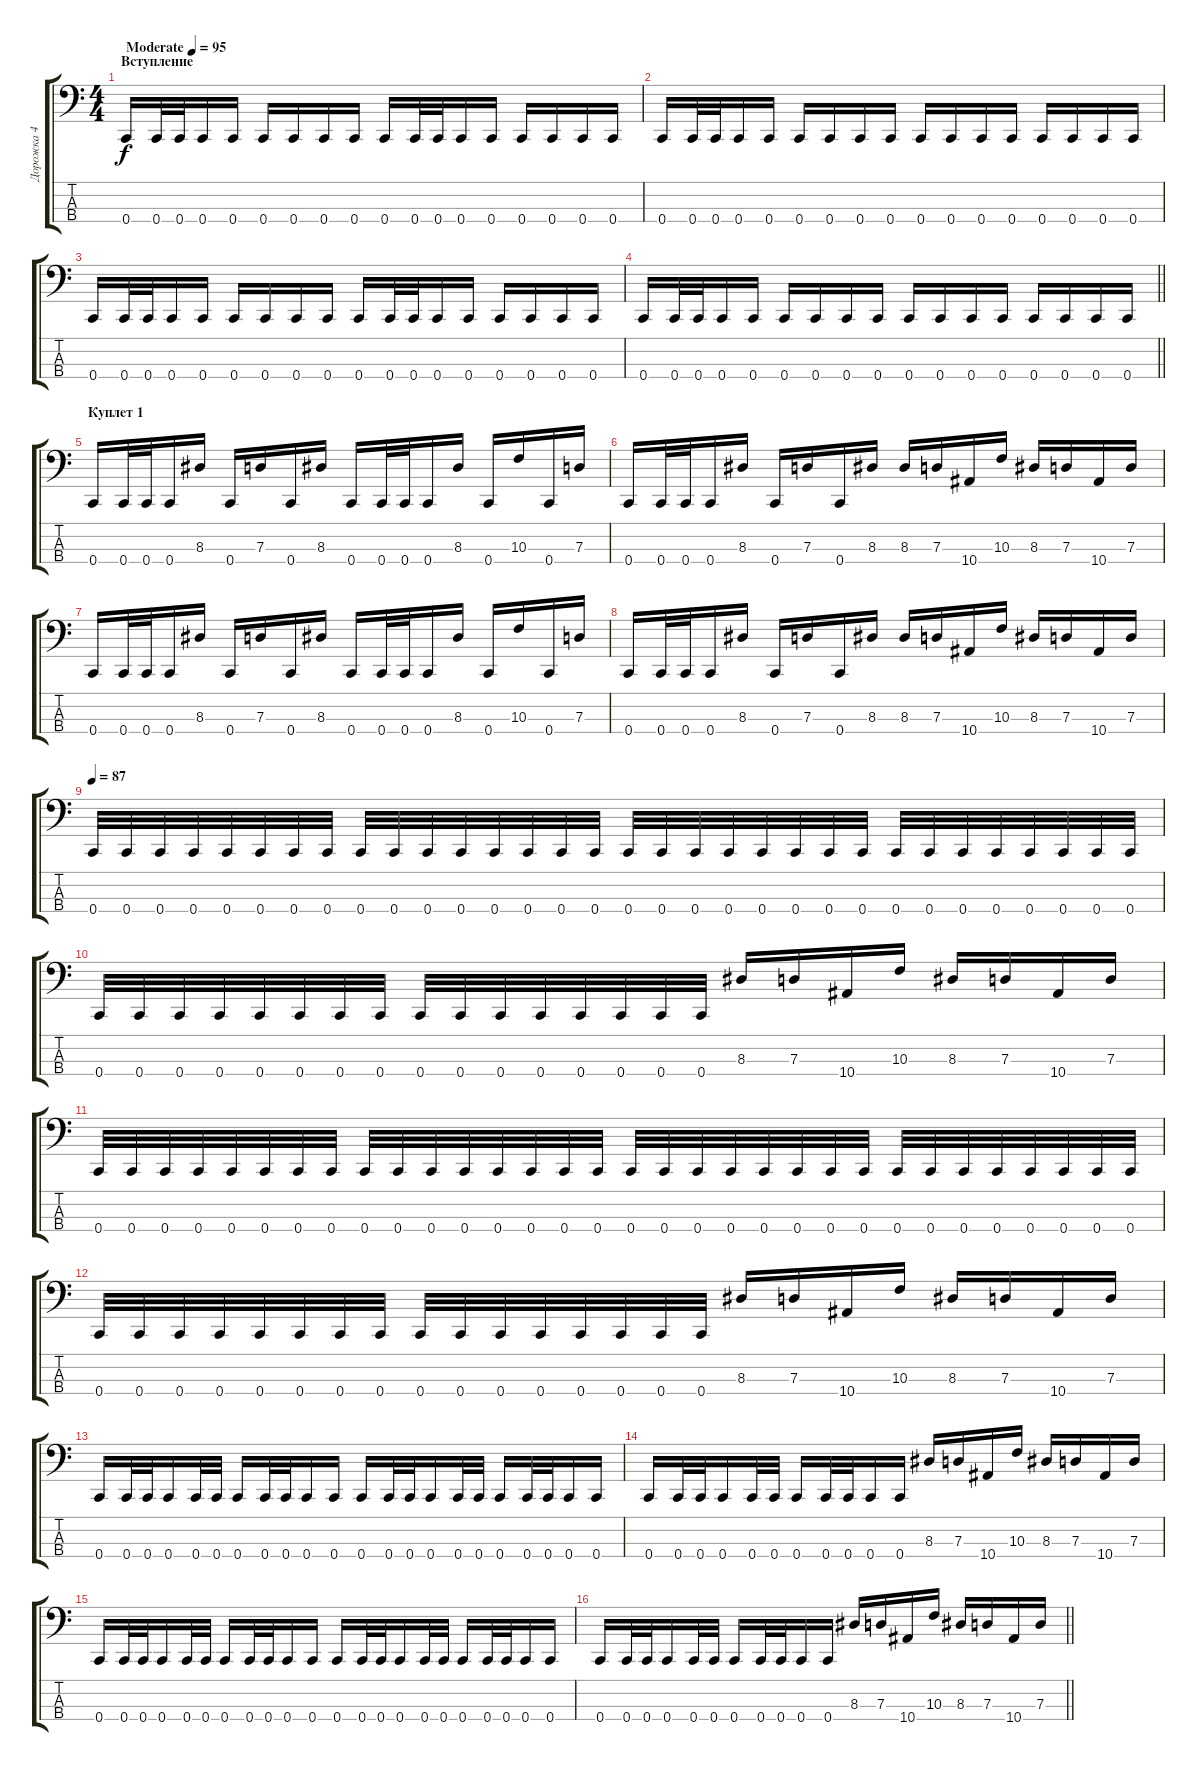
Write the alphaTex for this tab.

\track ("Дорожка 4" "Дорожка 4") {instrument electricbasspick}
\staff {score tabs}
\tuning (F2 C2 G1 C1) {hide}
\ts (4 4)
\section ("" "Вступление")
\tempo (95 "Moderate")
\clef f4
\ks c
0.4.16{dy f instrument electricbasspick} 0.4.32 0.4.32 0.4.16 0.4.16 0.4.16 0.4.16 0.4.16 0.4.16 0.4.16 0.4.32 0.4.32 0.4.16 0.4.16 0.4.16 0.4.16 0.4.16 0.4.16 |
0.4.16 0.4.32 0.4.32 0.4.16 0.4.16 0.4.16 0.4.16 0.4.16 0.4.16 0.4.16 0.4.16 0.4.16 0.4.16 0.4.16 0.4.16 0.4.16 0.4.16 |
0.4.16 0.4.32 0.4.32 0.4.16 0.4.16 0.4.16 0.4.16 0.4.16 0.4.16 0.4.16 0.4.32 0.4.32 0.4.16 0.4.16 0.4.16 0.4.16 0.4.16 0.4.16 |
\barLineRight lightlight
0.4.16 0.4.32 0.4.32 0.4.16 0.4.16 0.4.16 0.4.16 0.4.16 0.4.16 0.4.16 0.4.16 0.4.16 0.4.16 0.4.16 0.4.16 0.4.16 0.4.16 |
\section ("" "Куплет 1")
0.4.16 0.4.32 0.4.32 0.4.16 8.3.16 0.4.16 7.3.16 0.4.16 8.3.16 0.4.16 0.4.32 0.4.32 0.4.16 8.3.16 0.4.16 10.3.16 0.4.16 7.3.16 |
0.4.16 0.4.32 0.4.32 0.4.16 8.3.16 0.4.16 7.3.16 0.4.16 8.3.16 8.3.16 7.3.16 10.4.16 10.3.16 8.3.16 7.3.16 10.4.16 7.3.16 |
0.4.16 0.4.32 0.4.32 0.4.16 8.3.16 0.4.16 7.3.16 0.4.16 8.3.16 0.4.16 0.4.32 0.4.32 0.4.16 8.3.16 0.4.16 10.3.16 0.4.16 7.3.16 |
0.4.16 0.4.32 0.4.32 0.4.16 8.3.16 0.4.16 7.3.16 0.4.16 8.3.16 8.3.16 7.3.16 10.4.16 10.3.16 8.3.16 7.3.16 10.4.16 7.3.16 |
\tempo 87
0.4.32 0.4.32 0.4.32 0.4.32 0.4.32 0.4.32 0.4.32 0.4.32 0.4.32 0.4.32 0.4.32 0.4.32 0.4.32 0.4.32 0.4.32 0.4.32 0.4.32 0.4.32 0.4.32 0.4.32 0.4.32 0.4.32 0.4.32 0.4.32 0.4.32 0.4.32 0.4.32 0.4.32 0.4.32 0.4.32 0.4.32 0.4.32 |
0.4.32 0.4.32 0.4.32 0.4.32 0.4.32 0.4.32 0.4.32 0.4.32 0.4.32 0.4.32 0.4.32 0.4.32 0.4.32 0.4.32 0.4.32 0.4.32 8.3.16 7.3.16 10.4.16 10.3.16 8.3.16 7.3.16 10.4.16 7.3.16 |
0.4.32 0.4.32 0.4.32 0.4.32 0.4.32 0.4.32 0.4.32 0.4.32 0.4.32 0.4.32 0.4.32 0.4.32 0.4.32 0.4.32 0.4.32 0.4.32 0.4.32 0.4.32 0.4.32 0.4.32 0.4.32 0.4.32 0.4.32 0.4.32 0.4.32 0.4.32 0.4.32 0.4.32 0.4.32 0.4.32 0.4.32 0.4.32 |
0.4.32 0.4.32 0.4.32 0.4.32 0.4.32 0.4.32 0.4.32 0.4.32 0.4.32 0.4.32 0.4.32 0.4.32 0.4.32 0.4.32 0.4.32 0.4.32 8.3.16 7.3.16 10.4.16 10.3.16 8.3.16 7.3.16 10.4.16 7.3.16 |
0.4.16 0.4.32 0.4.32 0.4.16 0.4.32 0.4.32 0.4.16 0.4.32 0.4.32 0.4.16 0.4.16 0.4.16 0.4.32 0.4.32 0.4.16 0.4.32 0.4.32 0.4.16 0.4.32 0.4.32 0.4.16 0.4.16 |
0.4.16 0.4.32 0.4.32 0.4.16 0.4.32 0.4.32 0.4.16 0.4.32 0.4.32 0.4.16 0.4.16 8.3.16 7.3.16 10.4.16 10.3.16 8.3.16 7.3.16 10.4.16 7.3.16 |
0.4.16 0.4.32 0.4.32 0.4.16 0.4.32 0.4.32 0.4.16 0.4.32 0.4.32 0.4.16 0.4.16 0.4.16 0.4.32 0.4.32 0.4.16 0.4.32 0.4.32 0.4.16 0.4.32 0.4.32 0.4.16 0.4.16 |
\barLineRight lightlight
0.4.16 0.4.32 0.4.32 0.4.16 0.4.32 0.4.32 0.4.16 0.4.32 0.4.32 0.4.16 0.4.16 8.3.16 7.3.16 10.4.16 10.3.16 8.3.16 7.3.16 10.4.16 7.3.16
